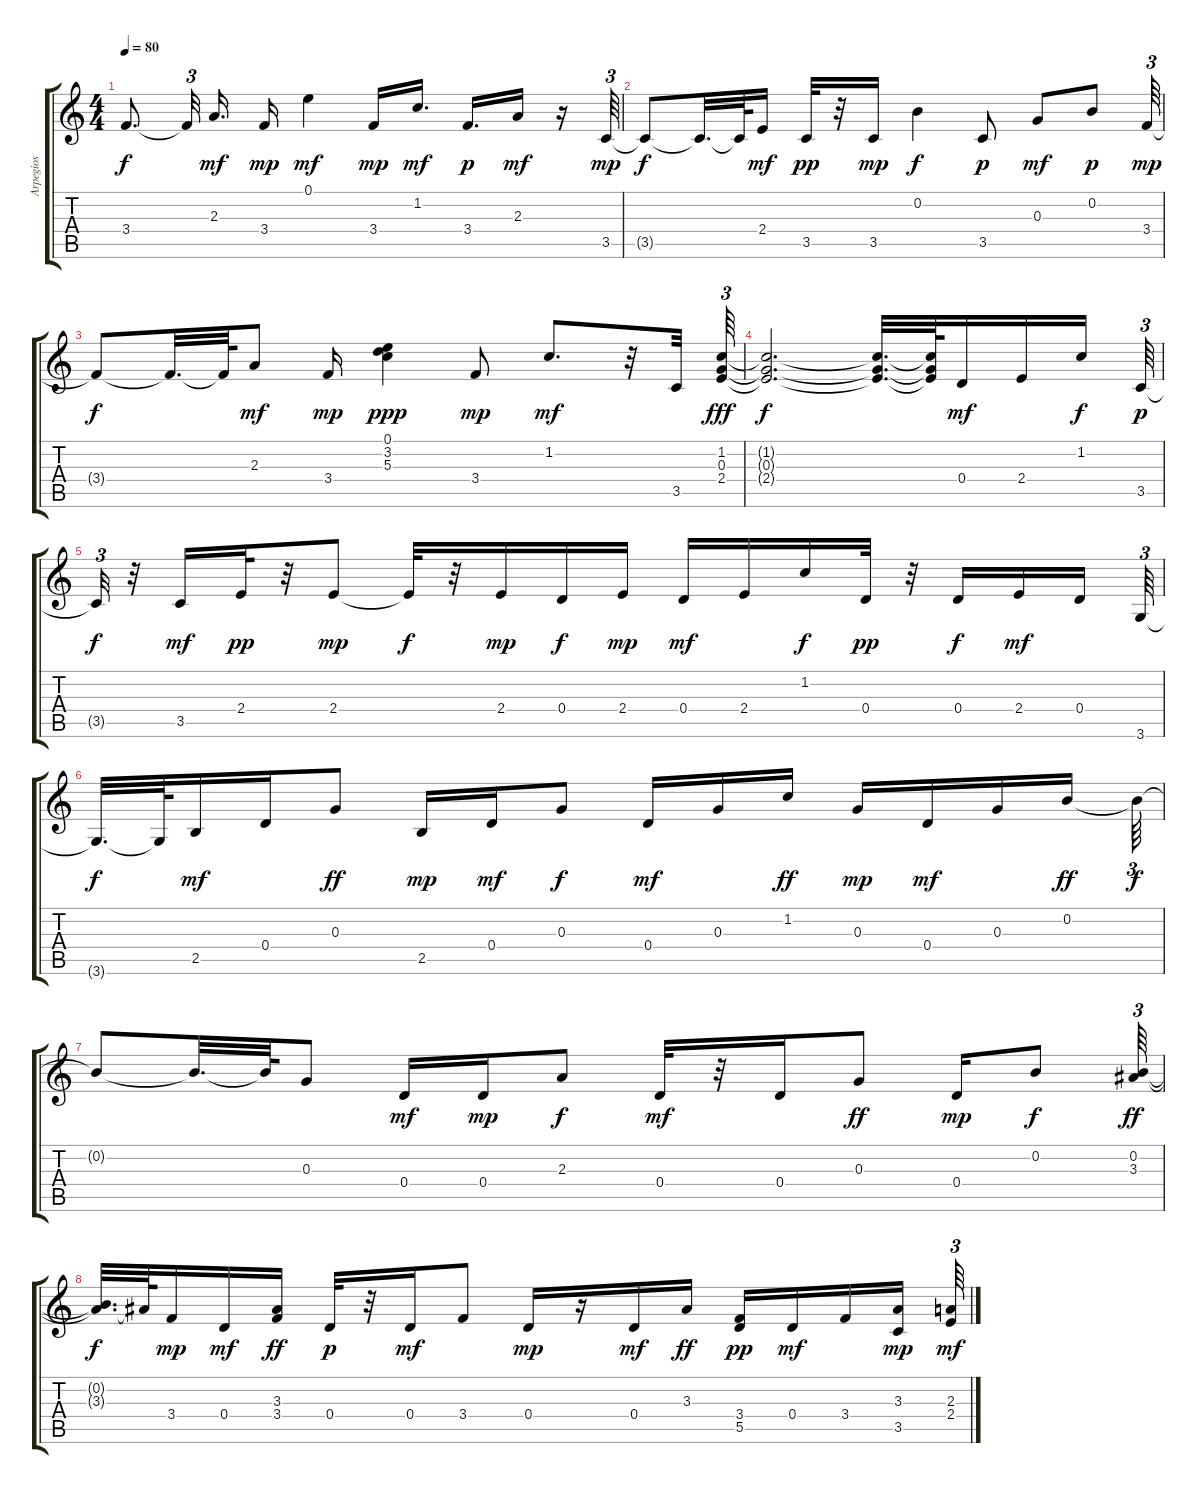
\track ("Arpegios" "Arpegios") {instrument electricguitarclean}
\staff {score tabs}
\tuning (E4 B3 G3 D3 A2 E2) {hide}
\ts (4 4)
\tempo 80
\clef g2
\ks c
3.4{t}.8{d dy f} 3.4{t}.32{tu (3 2) beam splitsecondary} 2.3.16{d dy mf} 3.4.16{dy mp} 0.1.4{dy mf} 3.4.16{dy mp} 1.2.16{d dy mf} 3.4.16{d dy p} 2.3.16{dy mf} r.16 3.5.64{tu (3 2) dy mp} |
3.5{t}.8{dy f} 3.5{t}.32{d} 3.5{t}.64 2.4.16{dy mf} 3.5.32{dy pp} r.32 3.5.16{dy mp} 0.2.4{dy f} 3.5.8{dy p} 0.3.8{dy mf} 0.2.8{dy p} 3.4.64{tu (3 2) dy mp} |
3.4{t}.8{dy f} 3.4{t}.32{d} 3.4{t}.64 2.3.8{dy mf} 3.4.16{dy mp} (0.1 3.2 5.3).4{dy ppp} 3.4.8{dy mp} 1.2.8{d dy mf} r.32 3.5.32 (1.2 0.3 2.4).64{tu (3 2) dy fff} |
(1.2{t} 0.3{t} 2.4{t}).2{d dy f} (1.2{t} 0.3{t} 2.4{t}).32{d} (1.2{t} 0.3{t} 2.4{t}).64 0.4.16{dy mf} 2.4.16 1.2.16{dy f} 3.5.64{tu (3 2) dy p} |
3.5{t}.32{tu (3 2) dy f} r.32 3.5.16{dy mf} 2.4.32{dy pp} r.32 2.4.8{dy mp} 2.4{t}.32{dy f} r.32 2.4.16{dy mp} 0.4.16{dy f} 2.4.16{dy mp} 0.4.16{dy mf} 2.4.16 1.2.16{dy f} 0.4.32{dy pp} r.32 0.4.16{dy f} 2.4.16{dy mf} 0.4.16{beam splitsecondary} 3.6.64{tu (3 2)} |
3.6{t}.32{d dy f} 3.6{t}.64 2.5.16{dy mf} 0.4.16 0.3.8{dy ff} 2.5.16{dy mp} 0.4.16{dy mf} 0.3.8{dy f} 0.4.16{dy mf} 0.3.16 1.2.16{dy ff} 0.3.16{dy mp} 0.4.16{dy mf} 0.3.16 0.2.16{dy ff} 0.2{t}.64{tu (3 2) dy f} |
0.2{t}.8 0.2{t}.32{d} 0.2{t}.64 0.3.8 0.4.16{dy mf} 0.4.16{dy mp} 2.3.8{dy f} 0.4.32{dy mf} r.32 0.4.16 0.3.8{dy ff} 0.4.16{dy mp} 0.2.8{dy f} (0.2 3.3).64{tu (3 2) dy ff} |
(0.2{t} 3.3{t}).32{d dy f} 3.3{t}.64 3.4.16{dy mp} 0.4.16{dy mf} (3.3 3.4).16{dy ff} 0.4.32{dy p} r.32 0.4.16{dy mf} 3.4.8 0.4.16{dy mp} r.16 0.4.16{dy mf} 3.3.16{dy ff} (3.4 5.5).16{dy pp} 0.4.16{dy mf} 3.4.16 (3.3 3.5).16{dy mp} (2.3 2.4).64{tu (3 2) dy mf}
